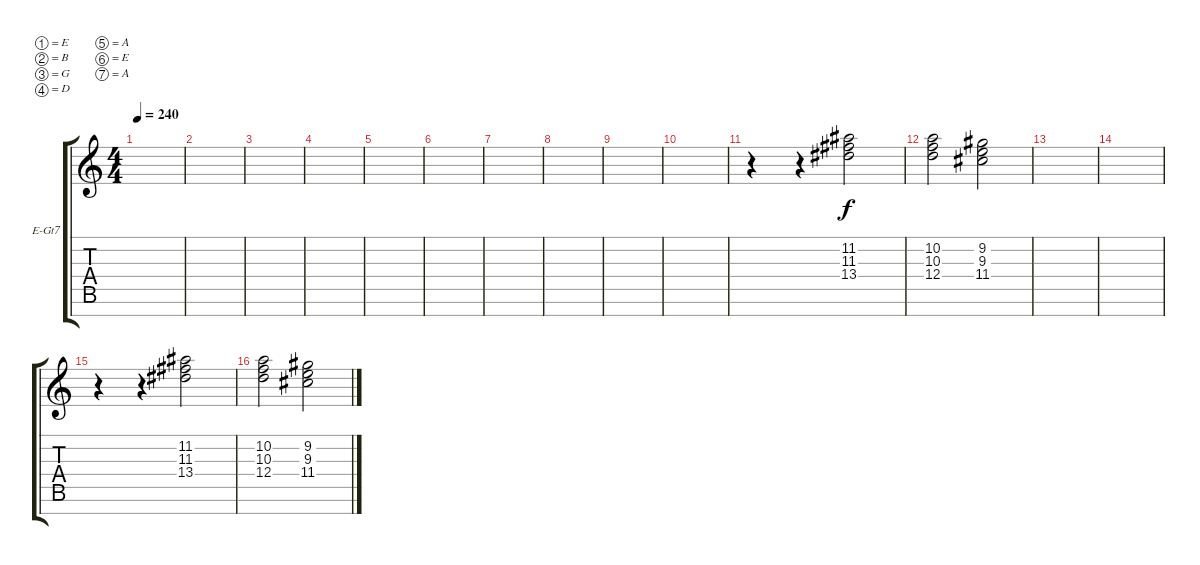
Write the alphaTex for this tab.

\defaultSystemsLayout 4
\bracketExtendMode groupsimilarinstruments
\firstSystemTrackNameOrientation horizontal
\otherSystemsTrackNameOrientation horizontal
\track ("Electric Guitar" "E-Gt7") {instrument distortionguitar}
\staff {score tabs}
\tuning (E4 B3 G3 D3 A2 E2 A1)
\ts (4 4)
\tempo 240
\clef g2
\ks c
|
|
|
|
|
|
|
|
|
|
r.4 r.4 (13.4 11.3 11.2).2 |
(12.4 10.3 10.2).2 (11.4 9.3 9.2).2 |
|
|
r.4 r.4 (13.4 11.3 11.2).2 |
(12.4 10.3 10.2).2 (11.4 9.3 9.2).2
